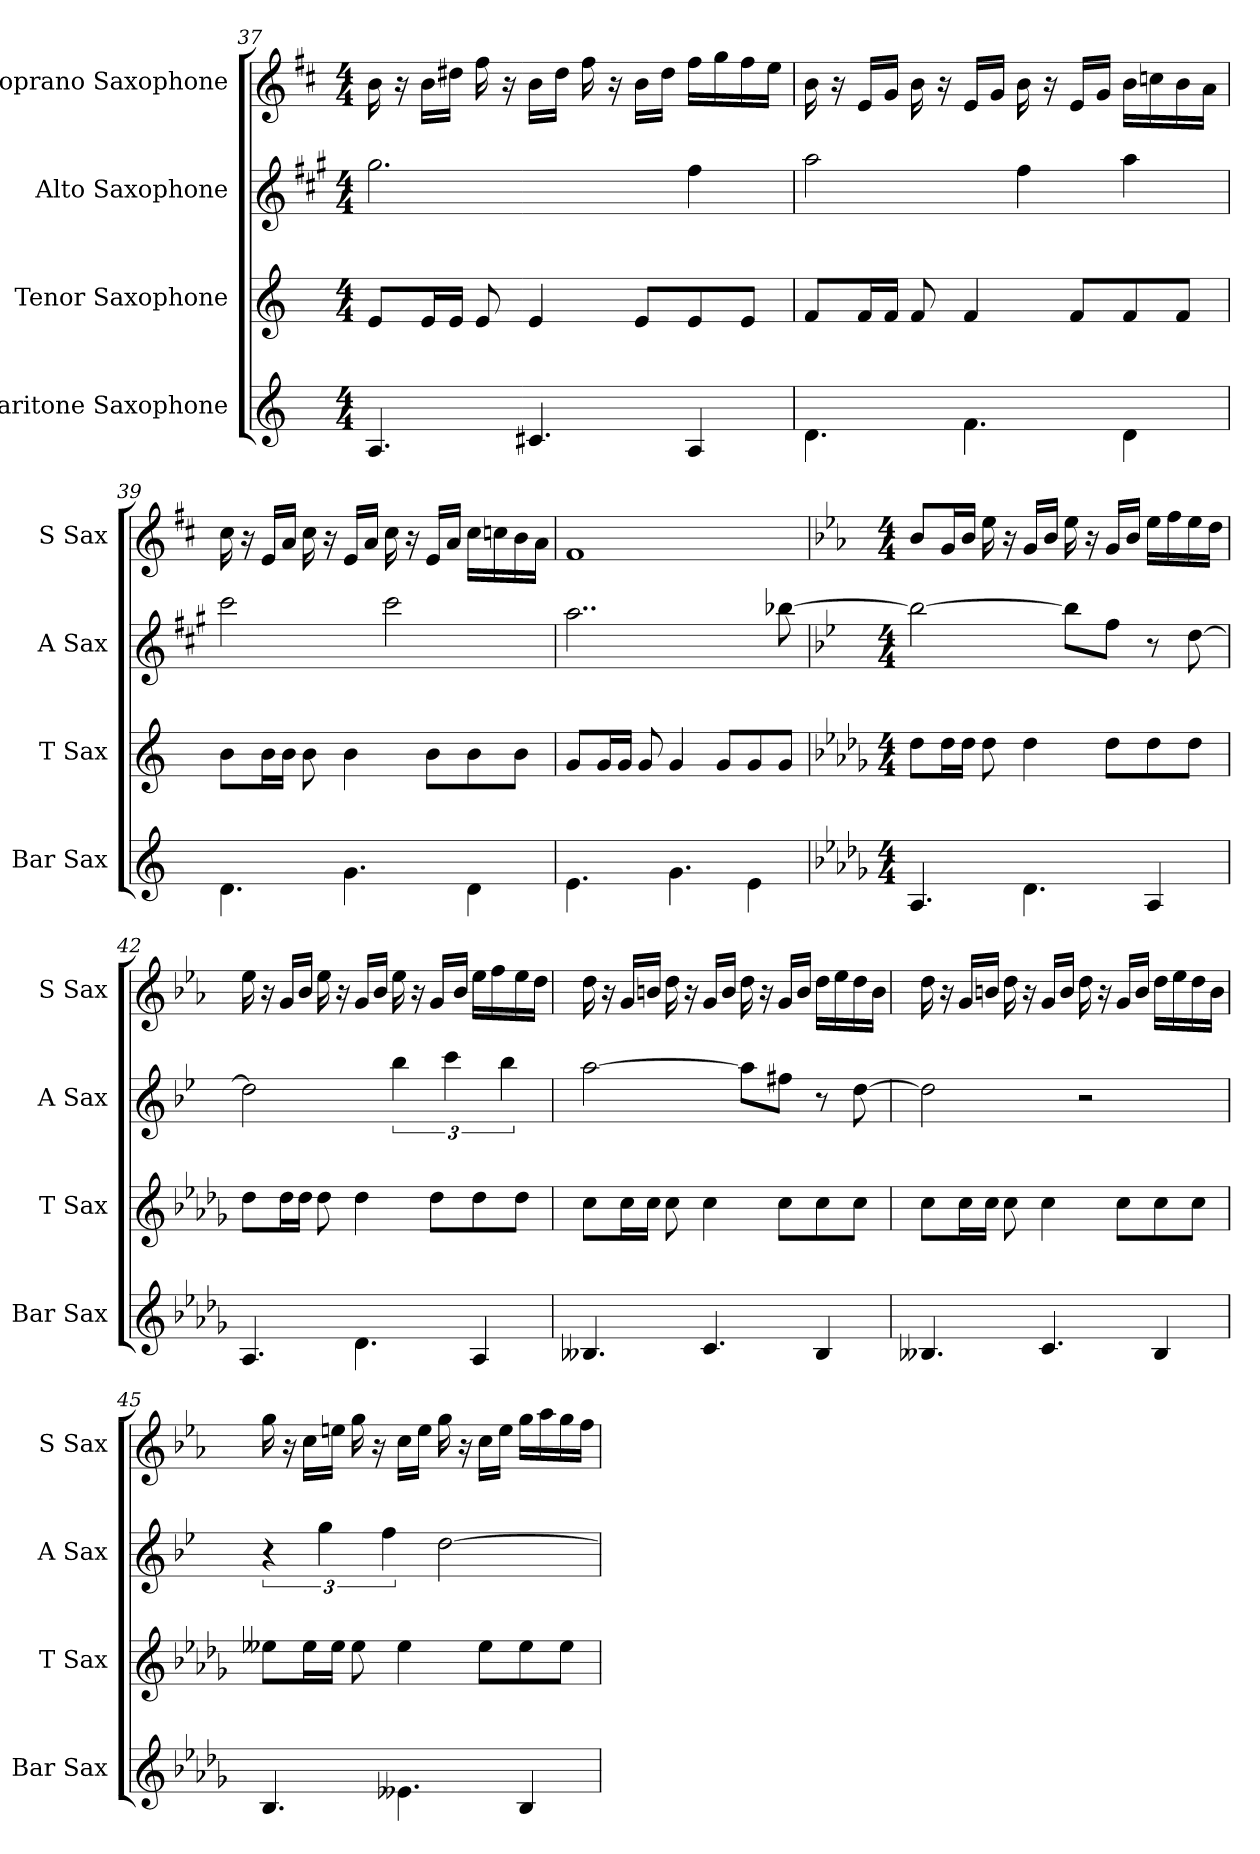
**kern	**kern	**kern	**kern
*part4	*part3	*part2	*part1
*staff4	*staff3	*staff2	*staff1
*I"Baritone Saxophone	*I"Tenor Saxophone	*I"Alto Saxophone	*I"Soprano Saxophone
*I'Bar Sax	*I'T Sax	*I'A Sax	*I'S Sax
!!LO:PB:g=z
*clefG2	*clefG2	*clefG2	*clefG2
*ITrd12c21	*ITrd8c14	*ITrd5c9	*ITrd1c2
*k[]	*k[]	*k[]	*k[]
*M4/4	*M4/4	*M4/4	*M4/4
=37	=37	=37	=37
4.AA/	8E/L	2.b\	16a\
.	.	.	16r
.	16E/L	.	16a\LL
.	16E/JJ	.	16cc#X\JJ
.	8E/	.	16ee\
.	.	.	16r
4.C#X/	4E/	.	16a\LL
.	.	.	16cc#\JJ
.	.	.	16ee\
.	.	.	16r
.	8E/L	.	16a\LL
.	.	.	16cc#\JJ
4AA/	8E/	4a\	16ee\LL
.	.	.	16ff\
.	8E/J	.	16ee\
.	.	.	16dd\JJ
=38	=38	=38	=38
4.D\	8F/L	2cc\	16a\
.	.	.	16r
.	16F/L	.	16d/LL
.	16F/JJ	.	16f/JJ
.	8F/	.	16a\
.	.	.	16r
4.F\	4F/	.	16d/LL
.	.	.	16f/JJ
.	.	4a\	16a\
.	.	.	16r
.	8F/L	.	16d/LL
.	.	.	16f/JJ
4D\	8F/	4cc\	16a\LL
.	.	.	16b-X\
.	8F/J	.	16a\
.	.	.	16g\JJ
!!LO:LB:g=z
=39	=39	=39	=39
4.D\	8B\L	2ee\	16b\
.	.	.	16r
.	16B\L	.	16d/LL
.	16B\JJ	.	16g/JJ
.	8B\	.	16b\
.	.	.	16r
4.G\	4B\	.	16d/LL
.	.	.	16g/JJ
.	.	2ee\	16b\
.	.	.	16r
.	8B\L	.	16d/LL
.	.	.	16g/JJ
4D\	8B\	.	16b\LL
.	.	.	16b-X\
.	8B\J	.	16a\
.	.	.	16g\JJ
=40	=40	=40	=40
4.E\	8G/L	2..cc\	1e
.	16G/L	.	.
.	16G/JJ	.	.
.	8G/	.	.
4.G\	4G/	.	.
.	8G/L	.	.
4E\	8G/	.	.
.	8G/J	[8dd-X\	.
=41	=41	=41	=41
*k[b-e-a-d-g-]	*k[b-e-a-d-g-]	*k[b-e-a-d-g-]	*k[b-e-a-d-g-]
*M4/4	*M4/4	*M4/4	*M4/4
4.AA-/	8d-\L	2dd-\_	8a-/L
.	16d-\L	.	16f/L
.	16d-\JJ	.	16a-/JJ
.	8d-\	.	16dd-\
.	.	.	16r
4.D-\	4d-\	.	16f/LL
.	.	.	16a-/JJ
.	.	8dd-\L]	16dd-\
.	.	.	16r
.	8d-\L	8a-\J	16f/LL
.	.	.	16a-/JJ
4AA-/	8d-\	8r	16dd-\LL
.	.	.	16ee-\
.	8d-\J	[8f\	16dd-\
.	.	.	16cc\JJ
!!LO:LB:g=z
=42	=42	=42	=42
4.AA-/	8d-\L	2f\]	16dd-\
.	.	.	16r
.	16d-\L	.	16f/LL
.	16d-\JJ	.	16a-/JJ
.	8d-\	.	16dd-\
.	.	.	16r
4.D-\	4d-\	.	16f/LL
.	.	.	16a-/JJ
.	.	6dd-\	16dd-\
.	.	.	16r
.	8d-\L	.	16f/LL
.	.	6ee-\	.
.	.	.	16a-/JJ
4AA-/	8d-\	.	16dd-\LL
.	.	.	16ee-\
.	.	6dd-\	.
.	8d-\J	.	16dd-\
.	.	.	16cc\JJ
=43	=43	=43	=43
4.BB--X/	8c\L	[2cc\	16cc\
.	.	.	16r
.	16c\L	.	16f/LL
.	16c\JJ	.	16an/JJ
.	8c\	.	16cc\
.	.	.	16r
4.C/	4c\	.	16f/LL
.	.	.	16a/JJ
.	.	8cc\L]	16cc\
.	.	.	16r
.	8c\L	8an\J	16f/LL
.	.	.	16a/JJ
4BB--/	8c\	8r	16cc\LL
.	.	.	16dd-\
.	8c\J	[8f\	16cc\
.	.	.	16a\JJ
!!LO:PB:g=z
=44	=44	=44	=44
4.BB--X/	8c\L	2f\]	16cc\
.	.	.	16r
.	16c\L	.	16f/LL
.	16c\JJ	.	16an/JJ
.	8c\	.	16cc\
.	.	.	16r
4.C/	4c\	.	16f/LL
.	.	.	16a/JJ
.	.	2r	16cc\
.	.	.	16r
.	8c\L	.	16f/LL
.	.	.	16a/JJ
4BB--/	8c\	.	16cc\LL
.	.	.	16dd-\
.	8c\J	.	16cc\
.	.	.	16a\JJ
=45	=45	=45	=45
4.BB-/	8e--X\L	6r	16ff\
.	.	.	16r
.	16e--\L	.	16b-\LL
.	.	6b-\	.
.	16e--\JJ	.	16ddn\JJ
.	8e--\	.	16ff\
.	.	.	16r
.	.	6a-\	.
4.E--X\	4e--\	.	16b-\LL
.	.	.	16dd\JJ
.	.	[2f\	16ff\
.	.	.	16r
.	8e--\L	.	16b-\LL
.	.	.	16dd\JJ
4BB-/	8e--\	.	16ff\LL
.	.	.	16gg-\
.	8e--\J	.	16ff\
.	.	.	16ee-\JJ
=	=	=	=
*-	*-	*-	*-
